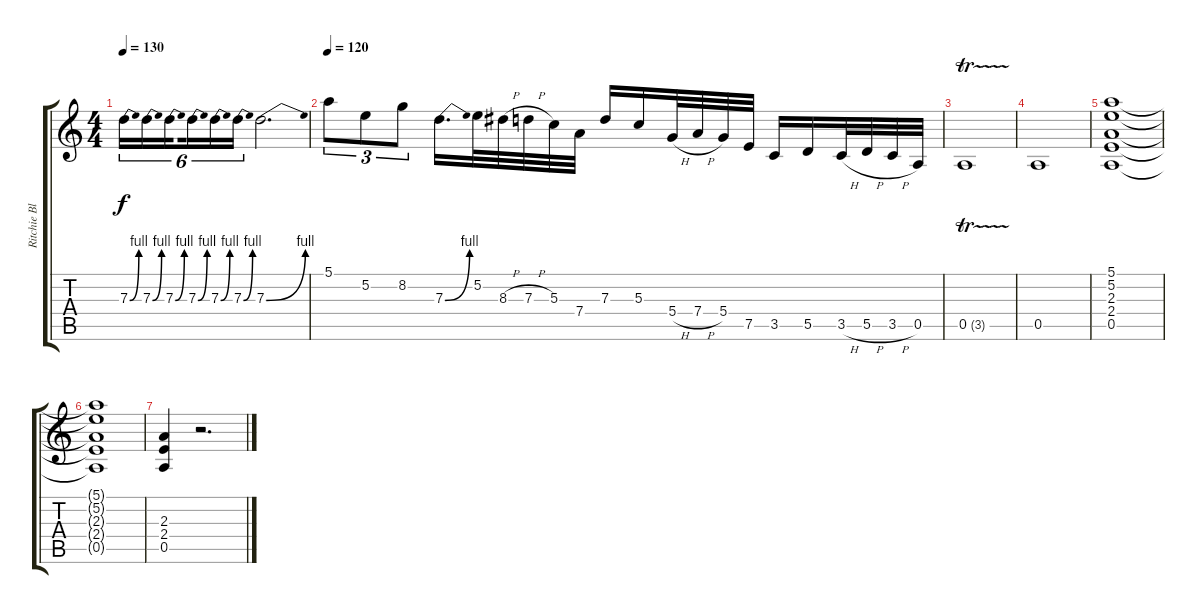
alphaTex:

\track ("Ritchie Blackmore 1" "Ritchie Bl") {instrument overdrivenguitar}
\staff {score tabs}
\tuning (E4 B3 G3 D3 A2 E2) {hide}
\ts (4 4)
\tempo 130
\clef g2
\ks aminor
7.3{be (bend 0 0 60 4)}.16{tu (6 4) dy f} 7.3{be (bend 0 0 60 4)}.16{tu (6 4)} 7.3{be (bend 0 0 60 4)}.16{tu (6 4) beam splitsecondary} 7.3{be (bend 0 0 60 4)}.16{tu (6 4)} 7.3{be (bend 0 0 60 4)}.16{tu (6 4)} 7.3{be (bend 0 0 60 4)}.16{tu (6 4)} 7.3{be (bend 0 0 60 4)}.2{d} |
\tempo 120
5.1.8{tu (3 2)} 5.2.8{tu (3 2)} 8.2.8{tu (3 2)} 7.3{be (bend 0 0 60 4)}.16{d} 5.2.32 8.3{h}.32 7.3{h}.32 5.3.32 7.4.32 7.3.16 5.3.16 5.4{h}.32 7.4{h}.32 5.4.32 7.5.32 3.5.16 5.5.16 3.5{h}.32 5.5{h}.32 3.5{h}.32 0.5.32 |
\ks c
0.5{tr (3 32)}.1 |
0.5.1 |
(5.1 5.2 2.3 2.4 0.5).1 |
(5.1{t} 5.2{t} 2.3{t} 2.4{t} 0.5{t}).1 |
(2.3 2.4 0.5).4 r.2{d}
